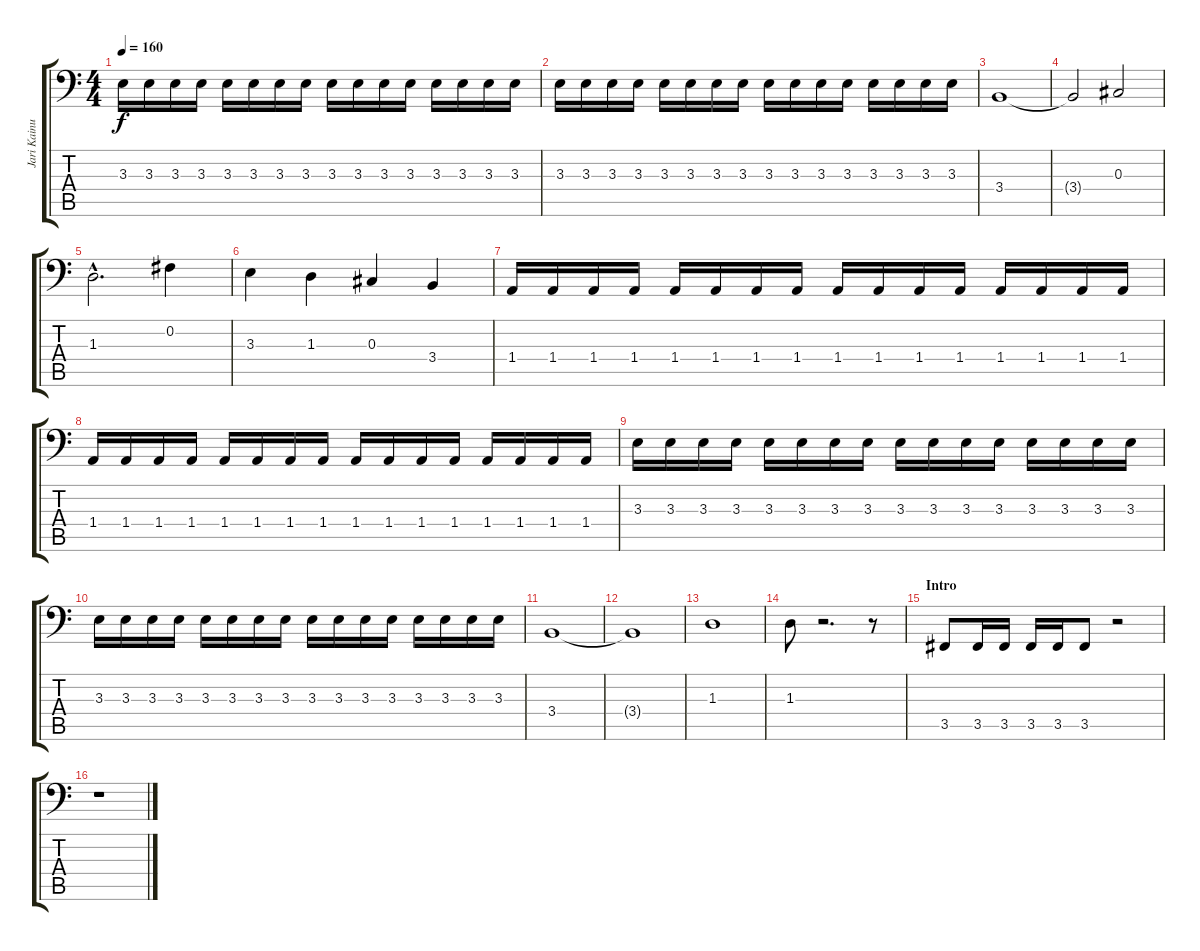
\track ("Jari Kainulainen" "Jari Kainu") {instrument electricbassfinger}
\staff {score tabs}
\tuning (B2 Gb2 Db2 Ab1 Eb1 Bb0) {hide}
\ts (4 4)
\tempo 160
\clef f4
\ks c
3.3.16{dy f} 3.3.16 3.3.16 3.3.16 3.3.16 3.3.16 3.3.16 3.3.16 3.3.16 3.3.16 3.3.16 3.3.16 3.3.16 3.3.16 3.3.16 3.3.16 |
3.3.16 3.3.16 3.3.16 3.3.16 3.3.16 3.3.16 3.3.16 3.3.16 3.3.16 3.3.16 3.3.16 3.3.16 3.3.16 3.3.16 3.3.16 3.3.16 |
3.4.1 |
3.4{t}.2 0.3.2 |
1.3{hac}.2{d} 0.2.4 |
3.3.4 1.3.4 0.3.4 3.4.4 |
1.4.16 1.4.16 1.4.16 1.4.16 1.4.16 1.4.16 1.4.16 1.4.16 1.4.16 1.4.16 1.4.16 1.4.16 1.4.16 1.4.16 1.4.16 1.4.16 |
1.4.16 1.4.16 1.4.16 1.4.16 1.4.16 1.4.16 1.4.16 1.4.16 1.4.16 1.4.16 1.4.16 1.4.16 1.4.16 1.4.16 1.4.16 1.4.16 |
3.3.16 3.3.16 3.3.16 3.3.16 3.3.16 3.3.16 3.3.16 3.3.16 3.3.16 3.3.16 3.3.16 3.3.16 3.3.16 3.3.16 3.3.16 3.3.16 |
3.3.16 3.3.16 3.3.16 3.3.16 3.3.16 3.3.16 3.3.16 3.3.16 3.3.16 3.3.16 3.3.16 3.3.16 3.3.16 3.3.16 3.3.16 3.3.16 |
3.4.1 |
3.4{t}.1 |
1.3.1 |
1.3.8 r.2{d} r.8 |
\section ("" "Intro")
3.5.8 3.5.16 3.5.16 3.5.16 3.5.16 3.5.8 r.2 |
r.1
